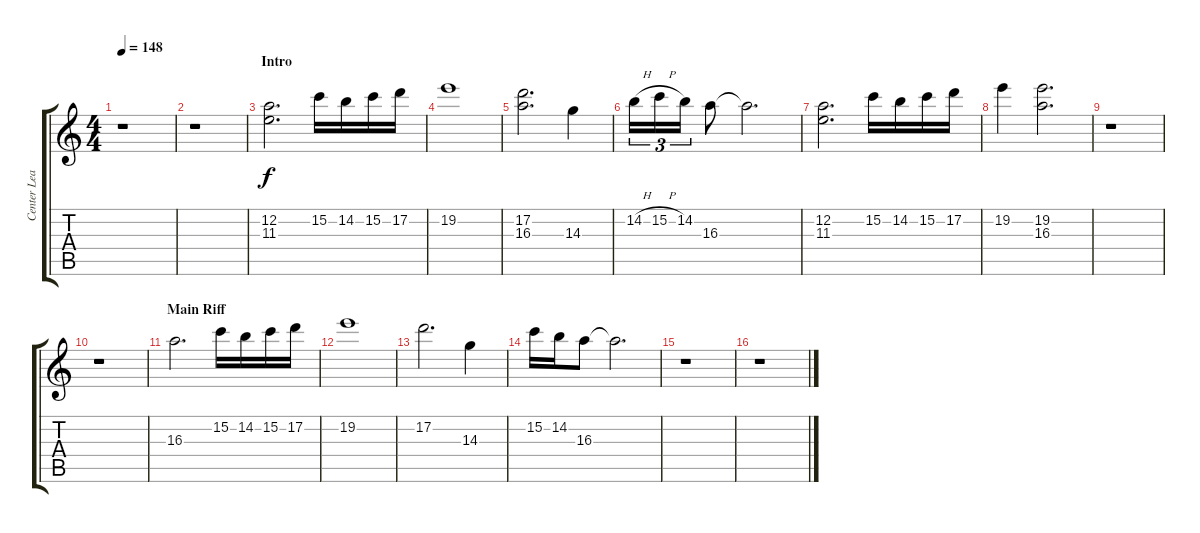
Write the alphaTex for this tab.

\track ("Center Lead 1" "Center Lea") {instrument overdrivenguitar}
\staff {score tabs}
\tuning (D4 A3 F3 C3 G2 C2) {hide}
\ts (4 4)
\tempo 148
\clef g2
\ks aminor
r.1{dy f instrument overdrivenguitar} |
r.1 |
\section ("" "Intro")
(12.2 11.3).2{d} 15.2.16 14.2.16 15.2.16 17.2.16 |
19.2.1 |
(17.2 16.3).2{d} 14.3.4 |
14.2{h}.16{tu (3 2)} 15.2{h}.16{tu (3 2)} 14.2.16{tu (3 2)} 16.3.8 16.3{t}.2{d} |
(12.2 11.3).2{d} 15.2.16 14.2.16 15.2.16 17.2.16 |
19.2.4 (19.2 16.3).2{d} |
r.1 |
r.1 |
\section ("" "Main Riff")
16.3.2{d} 15.2.16 14.2.16 15.2.16 17.2.16 |
19.2.1 |
17.2.2{d} 14.3.4 |
15.2.16 14.2.16 16.3.8 16.3{t}.2{d} |
r.1 |
r.1
